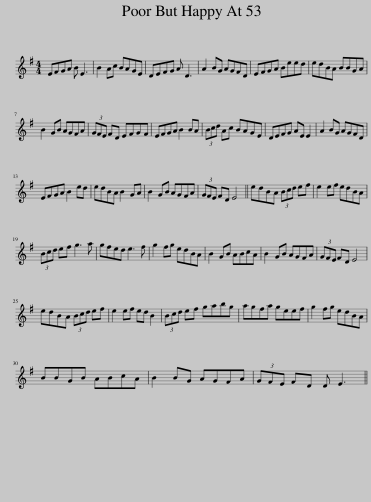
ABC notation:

X:1
L:1/8
M:4/4
I:linebreak $
K:Emin
V:1 treble
V:1
 EFGA B E3 | B2 Ac BAGE | DEFG A D3 | A2 BG AGFD | EFGA Beed | %5
 edBA BBGA |$ B2 GB AGFA | (3GFE FD EFGF | EFGA B2 BA | (3Bcd Ac BAGE | %10
 DEFG AE E2 | A2 BG AGFD |$ EFGA B2 ed | edBA B2 GA | B2 GB AGFA | %15
 (3GFE FD E4 || edBA (3Bcd ef | e2 ef edBA |$ (3Bcd ef g3 a | gfed e3 f | %20
 g2 fg edBA | B2 GB ABcA | B2 GB AGFA | (3GFE FD E4 |$ edBA (3Bcd ef | %25
 e2 ef ed B2 | (3Bcd ef gabg | agfa geef | g2 fg edBA |$ BBGB ABcA | %30
 B2 BG AGFA | (3GFE FD D E3 || %32
